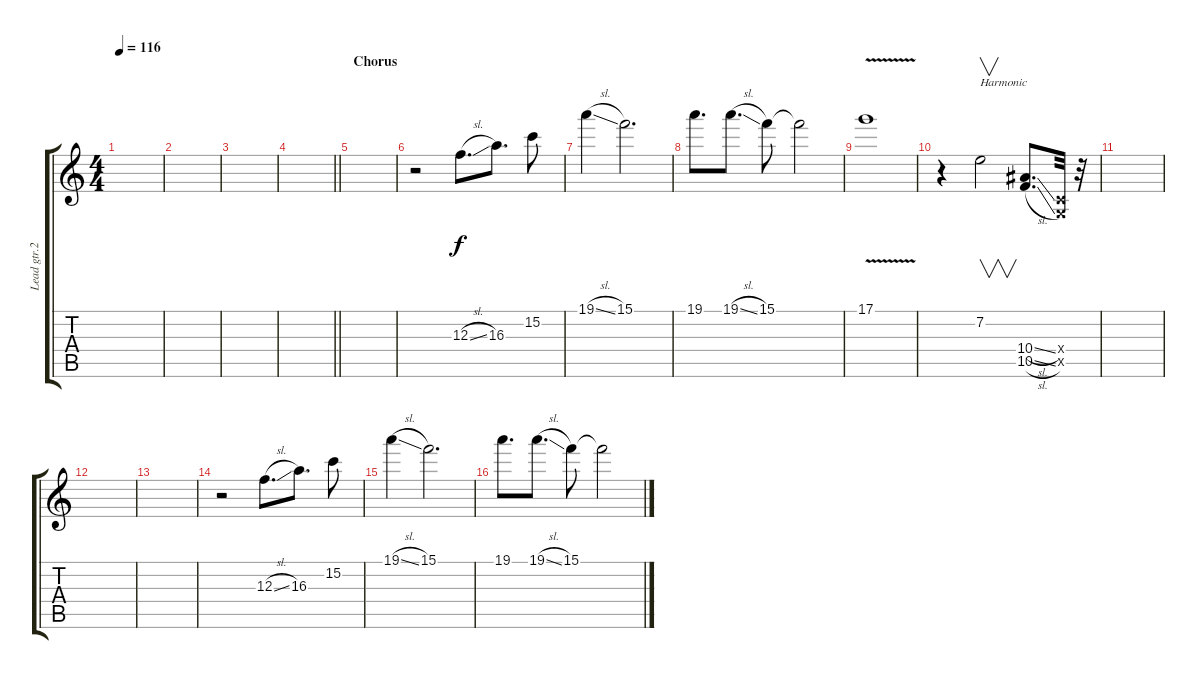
\track ("Lead gtr.2" "Lead gtr.2") {instrument distortionguitar}
\staff {score tabs}
\tuning (D4 A3 F3 C3 G2 D2) {hide}
\ts (4 4)
\tempo 116
\clef g2
\ks c
|
|
|
\barLineRight lightlight
|
\section ("" "Chorus")
|
r.2 12.3{sl}.8{d volume 9 balance 8} 16.3.8{d} 15.2.8 |
19.1{sl}.4 15.1.2{d} |
19.1.8{d} 19.1{sl}.8{d} 15.1.8 15.1{t}.2 |
17.1{v}.1 |
r.4 7.2.2{v txt "Harmonic" volume 11 instrument guitarharmonics} (10.4{sl} 10.5{sl}).8{d volume 9 instrument distortionguitar} (0.4{x} 0.5{x}).32 r.32 |
|
|
|
r.2 12.3{sl}.8{d volume 9 balance 8} 16.3.8{d} 15.2.8 |
19.1{sl}.4 15.1.2{d} |
19.1.8{d} 19.1{sl}.8{d} 15.1.8 15.1{t}.2
